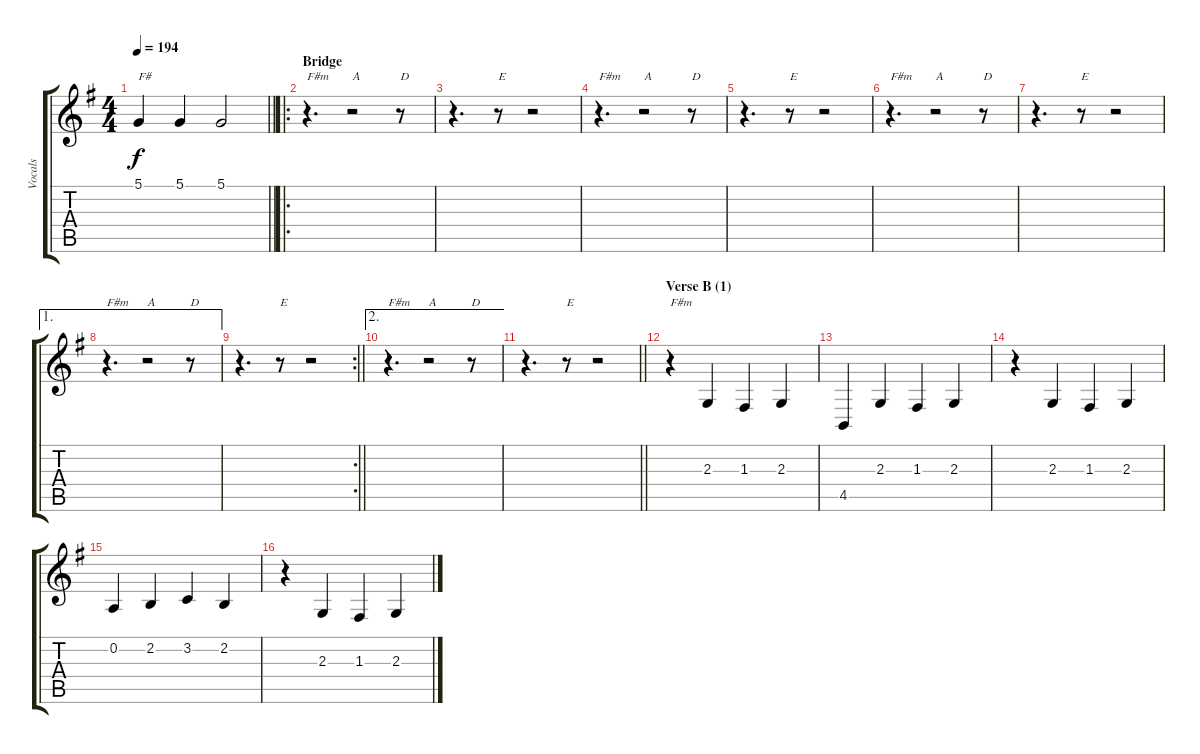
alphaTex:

\track ("Vocals" "Vocals") {instrument sopranosax}
\staff {score tabs}
\tuning (D4 A3 F3 C3 G2 D2) {hide}
\ts (4 4)
\tempo 194
\clef g2
\barLineRight lightlight
\ks eminor
5.1.4{txt "F#" dy f} 5.1.4 5.1.2 |
\ro
\section ("" "Bridge")
r.4{d txt "F#m"} r.2{txt "A"} r.8{txt "D"} |
r.4{d} r.8{txt "E"} r.2 |
r.4{d txt "F#m"} r.2{txt "A"} r.8{txt "D"} |
r.4{d} r.8{txt "E"} r.2 |
r.4{d txt "F#m"} r.2{txt "A"} r.8{txt "D"} |
r.4{d} r.8{txt "E"} r.2 |
\ae 1
r.4{d txt "F#m"} r.2{txt "A"} r.8{txt "D"} |
\rc 2
\barLineRight lightlight
r.4{d} r.8{txt "E"} r.2 |
\ae 2
r.4{d txt "F#m"} r.2{txt "A"} r.8{txt "D"} |
\barLineRight lightlight
r.4{d} r.8{txt "E"} r.2 |
\section ("" "Verse B (1)")
r.4{txt "F#m"} 2.3.4 1.3.4 2.3.4 |
4.5.4 2.3.4 1.3.4 2.3.4 |
r.4 2.3.4 1.3.4 2.3.4 |
0.2.4 2.2.4 3.2.4 2.2.4 |
r.4 2.3.4 1.3.4 2.3.4
